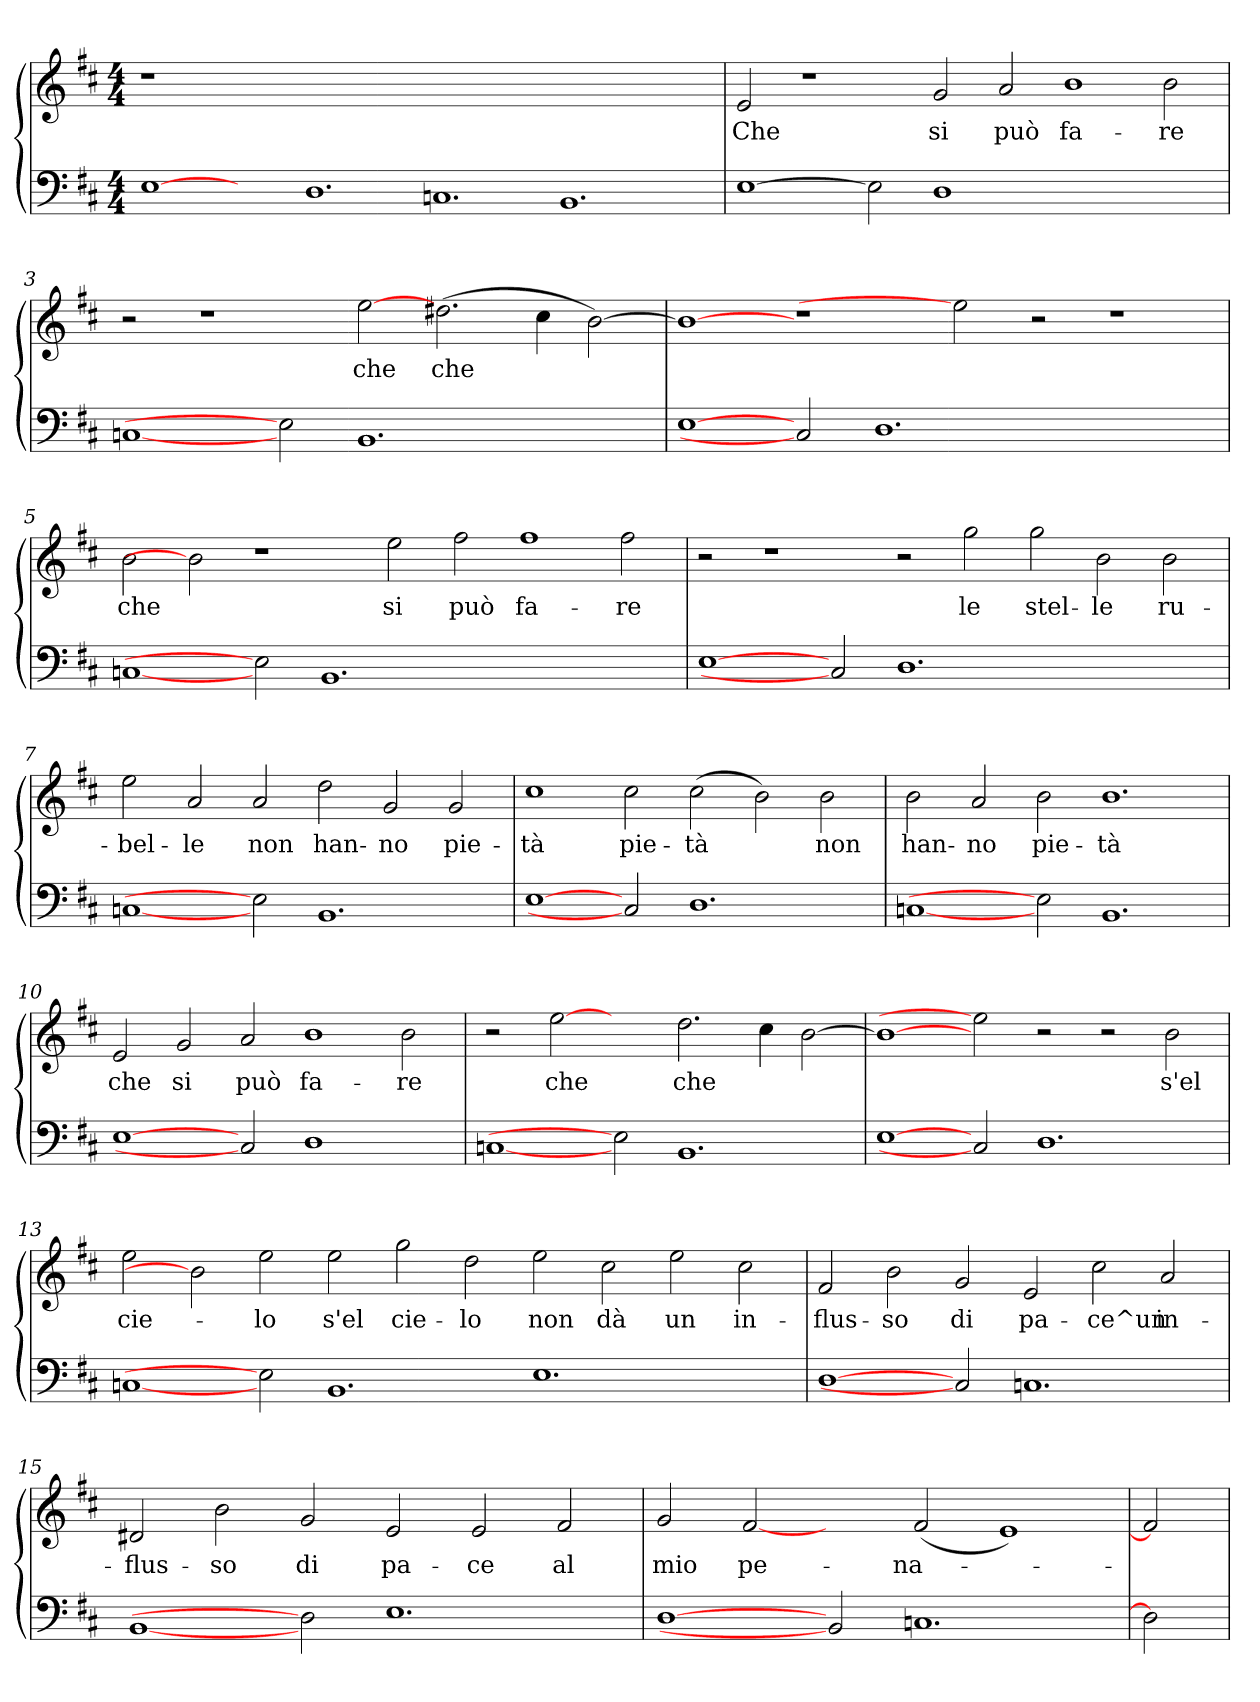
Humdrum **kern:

**kern	**kern	**text
*part2	*part1	*part1
*staff2	*staff1	*staff1
*clefF4	*clefG2	*
*ITrd7c12	*	*
*k[f#c#]	*k[f#c#]	*
*D:	*D:	*
*M4/4	*M4/4	*
=1	=1	=1
[1EE	1r	.
2ryy	00ryy	.
1.DD	.	.
1.CCn	.	.
1.BBB	.	.
.	1ryy	.
=2	=2	=2
!	!	!LO:LY:b
[1EE	2e/	Che
.	1r	.
2EE]	.	.
!	!	!LO:LY:b
1DD	2g/	si
!	!	!LO:LY:b
.	2a/	può
!	!	!LO:LY:b
1.ryy	1b	fa-
!	!	!LO:LY:b
.	2b\	-re
=3	=3	=3
[1CCn	2r	.
.	1r	.
2EE]	.	.
!	!	!LO:LY:b
1.BBB	[2ee	che
!	!	!LO:LY:b
.	(>2.dd#X\	che
.	4cc#\	.
2ryy	[>2b\)	.
=4	=4	=4
[1EE	1b_	.
2CC]	1r	.
1.DD	.	.
.	2ee]	.
.	2r	.
1ryy	1r	.
!!LO:LB:g=z
=5	=5	=5
!	!	!LO:LY:b
[1CCn	2b\	che
.	2b]	.
2EE]	1r	.
1.BBB	.	.
!	!	!LO:LY:b
.	2ee\	si
!	!	!LO:LY:b
.	2ff#\	può
!	!	!LO:LY:b
1.ryy	1ff#	fa-
!	!	!LO:LY:b
.	2ff#\	-re
=6	=6	=6
[1EE	2r	.
.	1r	.
2CC]	.	.
1.DD	2r	.
!	!	!LO:LY:b
.	2gg\	le
!	!	!LO:LY:b
.	2gg\	stel-
!	!	!LO:LY:b
1ryy	2b\	-le
!	!	!LO:LY:b
.	2b\	ru-
=7	=7	=7
!	!	!LO:LY:b
[1CCn	2ee\	-bel-
!	!	!LO:LY:b
.	2a/	-le
!	!	!LO:LY:b
2EE]	2a/	non
!	!	!LO:LY:b
1.BBB	2dd\	han-
!	!	!LO:LY:b
.	2g/	-no
!	!	!LO:LY:b
.	2g/	pie-
=8	=8	=8
!	!	!LO:LY:b
[1EE	1cc#	-tà
!	!	!LO:LY:b
2CC]	2cc#\	pie-
!	!	!LO:LY:b
1.DD	(>2cc#\	-tà
.	2b\)	.
!	!	!LO:LY:b
.	2b\	non
!!LO:LB:g=z
=9	=9	=9
!	!	!LO:LY:b
[1CCn	2b\	han-
!	!	!LO:LY:b
.	2a/	-no
!	!	!LO:LY:b
2EE]	2b\	pie-
!	!	!LO:LY:b
1.BBB	1.b	-tà
=10	=10	=10
!	!	!LO:LY:b
[1EE	2e/	che
!	!	!LO:LY:b
.	2g/	si
!	!	!LO:LY:b
2CC]	2a/	può
!	!	!LO:LY:b
1DD	1b	fa-
!	!	!LO:LY:b
2ryy	2b\	-re
=11	=11	=11
[1CCn	2r	.
!	!	!LO:LY:b
.	[2ee	che
2EE]	2ryy	.
!	!	!LO:LY:b
1.BBB	2.dd\	che
.	4cc#\	.
.	[>2b\	.
=12	=12	=12
[1EE	1b_	.
2CC]	2ee]	.
1.DD	2r	.
.	2r	.
!	!	!LO:LY:b
.	2b\	s'el
!!LO:LB:g=z
=13	=13	=13
!	!	!LO:LY:b
[1CCn	2ee\	cie-
.	2b]	.
!	!	!LO:LY:b
2EE]	2ee\	-lo
!	!	!LO:LY:b
1.BBB	2ee\	s'el
!	!	!LO:LY:b
.	2gg\	cie-
!	!	!LO:LY:b
.	2dd\	-lo
!	!	!LO:LY:b
1.EE	2ee\	non
!	!	!LO:LY:b
.	2cc#\	dà
!	!	!LO:LY:b
.	2ee\	un
!	!	!LO:LY:b
2ryy	2cc#\	in-
=14	=14	=14
!	!	!LO:LY:b
[1DD	2f#/	-flus-
!	!	!LO:LY:b
.	2b\	-so
!	!	!LO:LY:b
2CC]	2g/	di
!	!	!LO:LY:b
1.CCn	2e/	pa-
!	!	!LO:LY:b
.	2cc#\	-ce^un
!	!	!LO:LY:b
.	2a/	in-
=15	=15	=15
!	!	!LO:LY:b
[1BBB	2d#X/	-flus-
!	!	!LO:LY:b
.	2b\	-so
!	!	!LO:LY:b
2DD]	2g/	di
!	!	!LO:LY:b
1.EE	2e/	pa-
!	!	!LO:LY:b
.	2e/	-ce
!	!	!LO:LY:b
.	2f#/	al
!!LO:LB:g=z
=16	=16	=16
!	!	!LO:LY:b
[1DD	2g/	mio
!	!	!LO:LY:b
.	[2f#	pe-
2BBB]	2ryy	.
!	!	!LO:LY:b
1.CCn	(<2f#/	-na-
.	1e)	.
=17	=17	=17
2DD]	2f#]	.
=	=	=
*-	*-	*-
